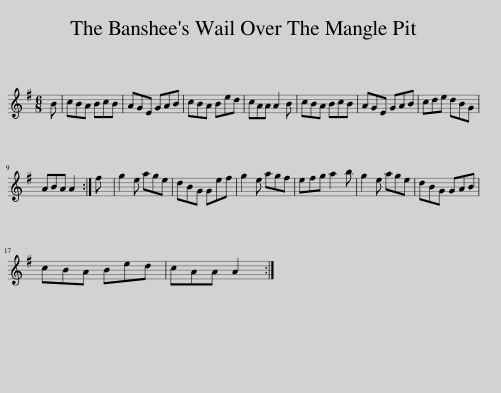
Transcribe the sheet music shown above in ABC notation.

X:1
L:1/8
M:6/8
I:linebreak $
K:G
V:1 treble
V:1
 B | cBA BcB | AGE GAB | cBA Bed | cAA A2 B | %5
 cBA BcB | AGE GAB | cde dBG |$ ABA A2 :| f | %10
 g2 e age | dBG Gef | g2 e agf | efg a2 b | g2 e age | %15
 dBG GAB |$ cBA Bed | cAA A2 :| %18
